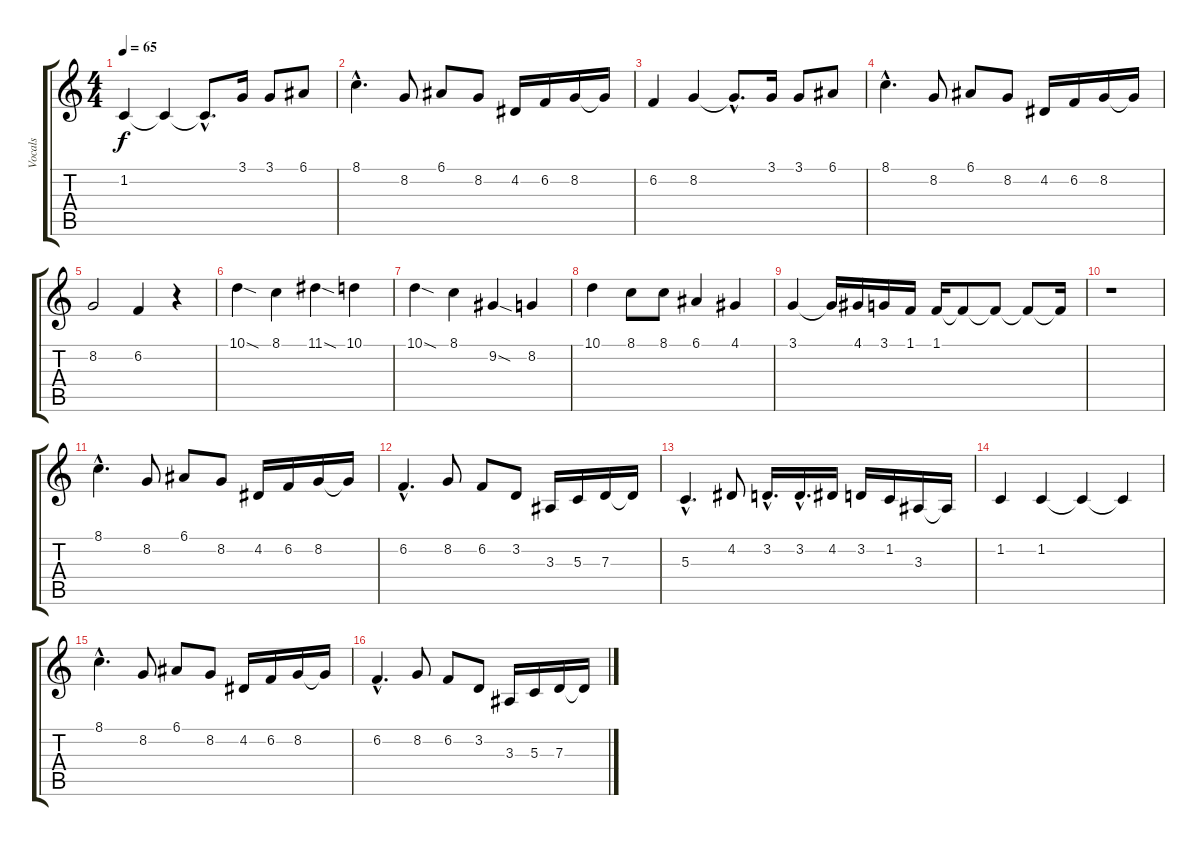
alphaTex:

\track ("Vocals" "Vocals") {instrument lead6voice}
\staff {score tabs}
\tuning (E4 B3 G3 D3 A2 E2) {hide}
\ts (4 4)
\tempo 65
\clef g2
\ks c
1.2.4{dy f} 1.2{t}.4 1.2{hac t}.8{d} 3.1.16 3.1.8 6.1.8 |
8.1{hac}.4{d} 8.2.8 6.1.8 8.2.8 4.2.16 6.2.16 8.2.16 8.2{t}.16 |
6.2.4 8.2.4 8.2{hac t}.8{d} 3.1.16 3.1.8 6.1.8 |
8.1{hac}.4{d} 8.2.8 6.1.8 8.2.8 4.2.16 6.2.16 8.2.16 8.2{t}.16 |
8.2.2 6.2.4 r.4 |
10.1{sod}.4 8.1.4 11.1{sod}.4 10.1.4 |
10.1{sod}.4 8.1.4 9.2{sod}.4 8.2.4 |
10.1.4 8.1.8 8.1.8 6.1.4 4.1.4 |
3.1.4 3.1{t}.16 4.1.16 3.1.16 1.1.16 1.1.16 1.1{t}.8 1.1{t}.8 1.1{t}.8 1.1{t}.16 |
r.1 |
8.1{hac}.4{d} 8.2.8 6.1.8 8.2.8 4.2.16 6.2.16 8.2.16 8.2{t}.16 |
6.2{hac}.4{d} 8.2.8 6.2.8 3.2.8 3.3.16 5.3.16 7.3.16 7.3{t}.16 |
5.3{hac}.4{d} 4.2.8 3.2{hac}.16{d} 3.2{hac}.16{d} 4.2.16 3.2.16 1.2.16 3.3.16 3.3{t}.16 |
1.2.4 1.2.4 1.2{t}.4 1.2{t}.4 |
8.1{hac}.4{d} 8.2.8 6.1.8 8.2.8 4.2.16 6.2.16 8.2.16 8.2{t}.16 |
6.2{hac}.4{d} 8.2.8 6.2.8 3.2.8 3.3.16 5.3.16 7.3.16 7.3{t}.16
